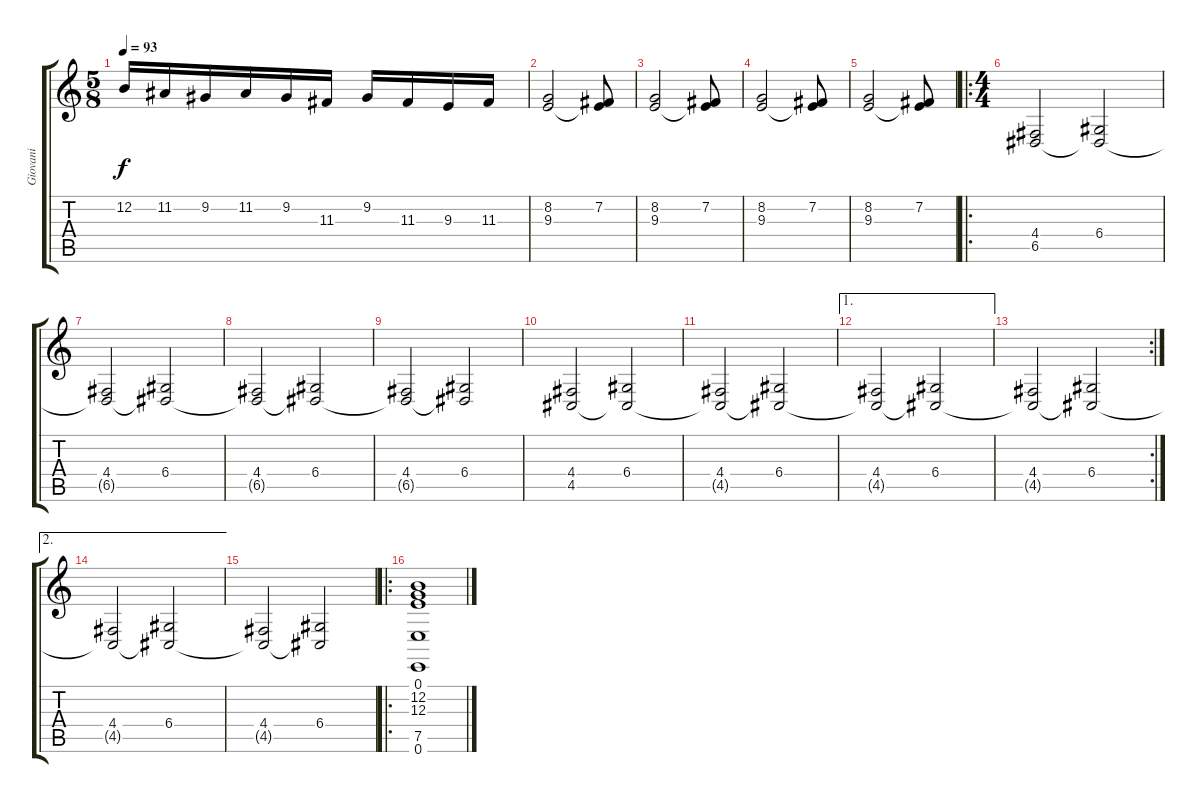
\track ("Giovani" "Giovani") {instrument tremolostrings}
\staff {score tabs}
\tuning (E4 B3 G3 D3 A2 E2) {hide}
\ts (5 8)
\tempo 93
\clef g2
\ks c
12.2.16{dy f} 11.2.16 9.2.16 11.2.16 9.2.16 11.3.16 9.2.16 11.3.16 9.3.16 11.3.16 |
(8.2 9.3).2 (7.2 9.3{t}).8 |
(8.2 9.3).2 (7.2 9.3{t}).8 |
(8.2 9.3).2 (7.2 9.3{t}).8 |
(8.2 9.3).2 (7.2 9.3{t}).8 |
\ro
\ts (4 4)
(4.4 6.5).2{instrument stringensemble1} (6.4 6.5{t}).2 |
(4.4 6.5{t}).2 (6.4 6.5{t}).2 |
(4.4 6.5{t}).2 (6.4 6.5{t}).2 |
(4.4 6.5{t}).2 (6.4 6.5{t}).2 |
(4.4 4.5).2 (6.4 4.5{t}).2 |
(4.4 4.5{t}).2 (6.4 4.5{t}).2 |
\ae 1
(4.4 4.5{t}).2 (6.4 4.5{t}).2 |
\rc 2
(4.4 4.5{t}).2 (6.4 4.5{t}).2 |
\ae 2
(4.4 4.5{t}).2 (6.4 4.5{t}).2 |
(4.4 4.5{t}).2 (6.4 4.5{t}).2 |
\ro
(0.1 12.2 12.3 7.5 0.6).1{instrument tremolostrings}
